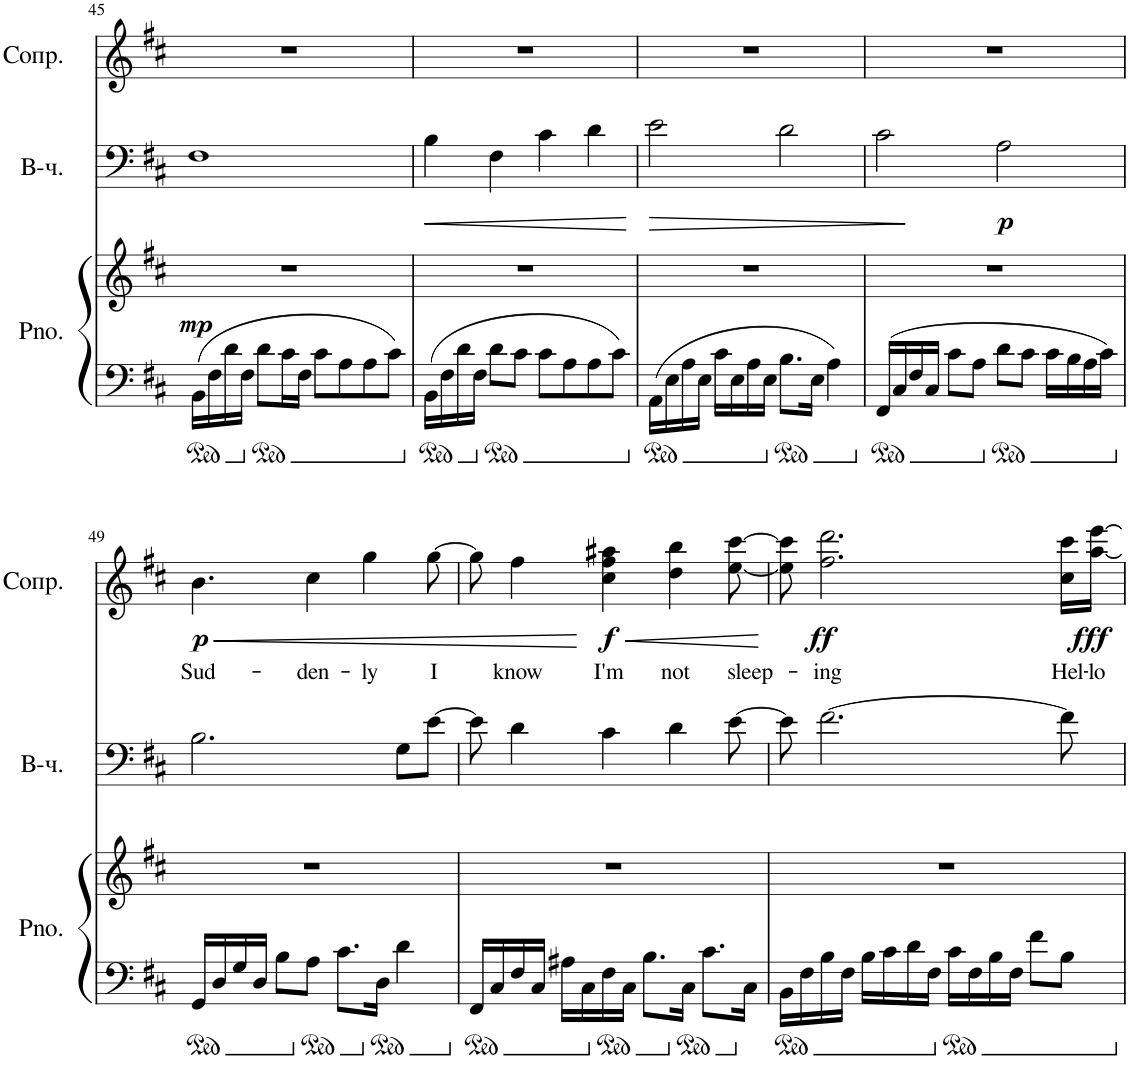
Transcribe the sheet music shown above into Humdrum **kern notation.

**kern	**kern	**dynam	**kern	**dynam	**kern	**text	**dynam
*part3	*part3	*part3	*part2	*part2	*part1	*part1	*part1
*staff4	*staff3	*staff3/4	*staff2	*staff2	*staff1	*staff1	*staff1
*I"Piano	*	*	*I"Виолончель	*	*I"Сопрано	*	*
*I'Pno.	*	*	*	*	*	*	*
!!LO:PB:g=z
*clefF4	*clefG2	*	*clefF4	*	*clefG2	*	*
*k[f#c#]	*k[f#c#]	*	*k[f#c#]	*	*k[f#c#]	*	*
*M4/4	*M4/4	*	*M4/4	*	*M4/4	*	*
=45	=45	=45	=45	=45	=45	=45	=45
!	!	!LO:DY:a=2	!	!	!	!	!
16BB\LL	1r	mp	1F#	.	1r	.	.
16F#\	.	.	.	.	.	.	.
16d\	.	.	.	.	.	.	.
16F#\JJ	.	.	.	.	.	.	.
8d\L	.	.	.	.	.	.	.
16c#\L	.	.	.	.	.	.	.
16F#\JJ	.	.	.	.	.	.	.
8c#\L	.	.	.	.	.	.	.
8A\	.	.	.	.	.	.	.
8A\	.	.	.	.	.	.	.
8c#\J	.	.	.	.	.	.	.
=46	=46	=46	=46	=46	=46	=46	=46
!	!	!	!	!LO:HP:b	!	!	!
16BB\LL	1r	.	4B\	<	1r	.	.
16F#\	.	.	.	.	.	.	.
16d\	.	.	.	.	.	.	.
16F#\JJ	.	.	.	.	.	.	.
8d\L	.	.	4F#\	.	.	.	.
8c#\J	.	.	.	.	.	.	.
8c#\L	.	.	4c#\	.	.	.	.
8A\	.	.	.	.	.	.	.
8A\	.	.	4d\	.	.	.	.
8c#\J	.	.	.	.	.	.	.
.	.	.	.	[	.	.	.
=47	=47	=47	=47	=47	=47	=47	=47
!	!	!	!	!LO:HP:b	!	!	!
16AA\LL	1r	.	2e\	>	1r	.	.
16E\	.	.	.	.	.	.	.
16A\	.	.	.	.	.	.	.
16E\JJ	.	.	.	.	.	.	.
16c#\LL	.	.	.	.	.	.	.
16E\	.	.	.	.	.	.	.
16A\	.	.	.	.	.	.	.
16E\JJ	.	.	.	.	.	.	.
8.B\L	.	.	2d\	.	.	.	.
16E\Jk	.	.	.	.	.	.	.
4A\	.	.	.	.	.	.	.
=48	=48	=48	=48	=48	=48	=48	=48
16FF#/LL	1r	.	2c#\	.	1r	.	.
16C#/	.	.	.	.	.	.	.
16F#/	.	.	.	.	.	.	.
16C#/JJ	.	.	.	.	.	.	.
8c#\L	.	.	.	.	.	.	.
8A\J	.	.	.	.	.	.	.
!	!	!	!	!LO:DY:b	!	!	!
8d\L	.	.	2A\	p	.	.	.
8c#\J	.	.	.	.	.	.	.
16c#\LL	.	.	.	.	.	.	.
16B\	.	.	.	.	.	.	.
16A\	.	.	.	.	.	.	.
16c#\JJ	.	.	.	.	.	.	.
.	.	.	.	]	.	.	.
!!LO:LB:g=z
=49	=49	=49	=49	=49	=49	=49	=49
!	!	!	!	!	!	!LO:LY:b	!LO:HP:b
!	!	!	!	!	!	!	!LO:DY:n=1:b
16GG/LL	1r	.	2.B\	.	4.b\	Sud-	< p
16D/	.	.	.	.	.	.	.
16G/	.	.	.	.	.	.	.
16D/JJ	.	.	.	.	.	.	.
8B\L	.	.	.	.	.	.	.
!	!	!	!	!	!	!LO:LY:b	!
8A\J	.	.	.	.	4cc#\	-den-	.
8.c#\L	.	.	.	.	.	.	.
!	!	!	!	!	!	!LO:LY:b	!
.	.	.	.	.	4gg\	-ly	.
16D\Jk	.	.	.	.	.	.	.
4d\	.	.	8G\L	.	.	.	.
!	!	!	!	!	!	!LO:LY:b	!
.	.	.	[8e\J	.	[8gg\	I	.
=50	=50	=50	=50	=50	=50	=50	=50
16FF#/LL	1r	.	8e\]	.	8gg\]	.	.
16C#/	.	.	.	.	.	.	.
!	!	!	!	!	!	!LO:LY:b	!
16F#/	.	.	4d\	.	4ff#\	know	.
16C#/JJ	.	.	.	.	.	.	.
16A#X\LL	.	.	.	.	.	.	.
16C#\	.	.	.	.	.	.	.
!	!	!	!	!	!	!LO:LY:b	!LO:HP:b
!	!	!	!	!	!	!	!LO:DY:n=1:b
16F#\	.	.	4c#\	.	4cc#\ 4ff#\ 4aa#X\	I'm	< f
16C#\JJ	.	.	.	.	.	.	.
8.B\L	.	.	.	.	.	.	.
!	!	!	!	!	!	!LO:LY:b	!
.	.	.	4d\	.	4dd\ 4bb\	not	[
16C#\Jk	.	.	.	.	.	.	.
8.c#\L	.	.	.	.	.	.	.
!	!	!	!	!	!	!LO:LY:b	!
.	.	.	[8e\	.	[8ee\ [8ccc#\	sleep-	.
16C#\Jk	.	.	.	.	.	.	.
=51	=51	=51	=51	=51	=51	=51	=51
16BB\LL	1r	.	8e\]	.	8ee\] 8ccc#\]	.	.
16F#\	.	.	.	.	.	.	.
!	!	!	!	!	!	!LO:LY:b	!LO:DY:b
16B\	.	.	[2.f#\	.	2.ff#\ 2.ddd\	-ing	ff
16F#\JJ	.	.	.	.	.	.	.
16B\LL	.	.	.	.	.	.	.
16c#\	.	.	.	.	.	.	.
16d\	.	.	.	.	.	.	.
16F#\JJ	.	.	.	.	.	.	.
16c#\LL	.	.	.	.	.	.	.
16F#\	.	.	.	.	.	.	.
16B\	.	.	.	.	.	.	.
16F#\JJ	.	.	.	.	.	.	.
8f#\L	.	.	.	.	.	.	.
!	!	!	!	!	!	!LO:LY:b	!
8B\J	.	.	8f#\]	.	16cc#\ 16ccc#\LL	Hel-	[
!	!	!	!	!	!	!LO:LY:b	!LO:DY:b
.	.	.	.	.	[16aa\ [16eee\JJ	-lo	fff
=	=	=	=	=	=	=	=
*-	*-	*-	*-	*-	*-	*-	*-
